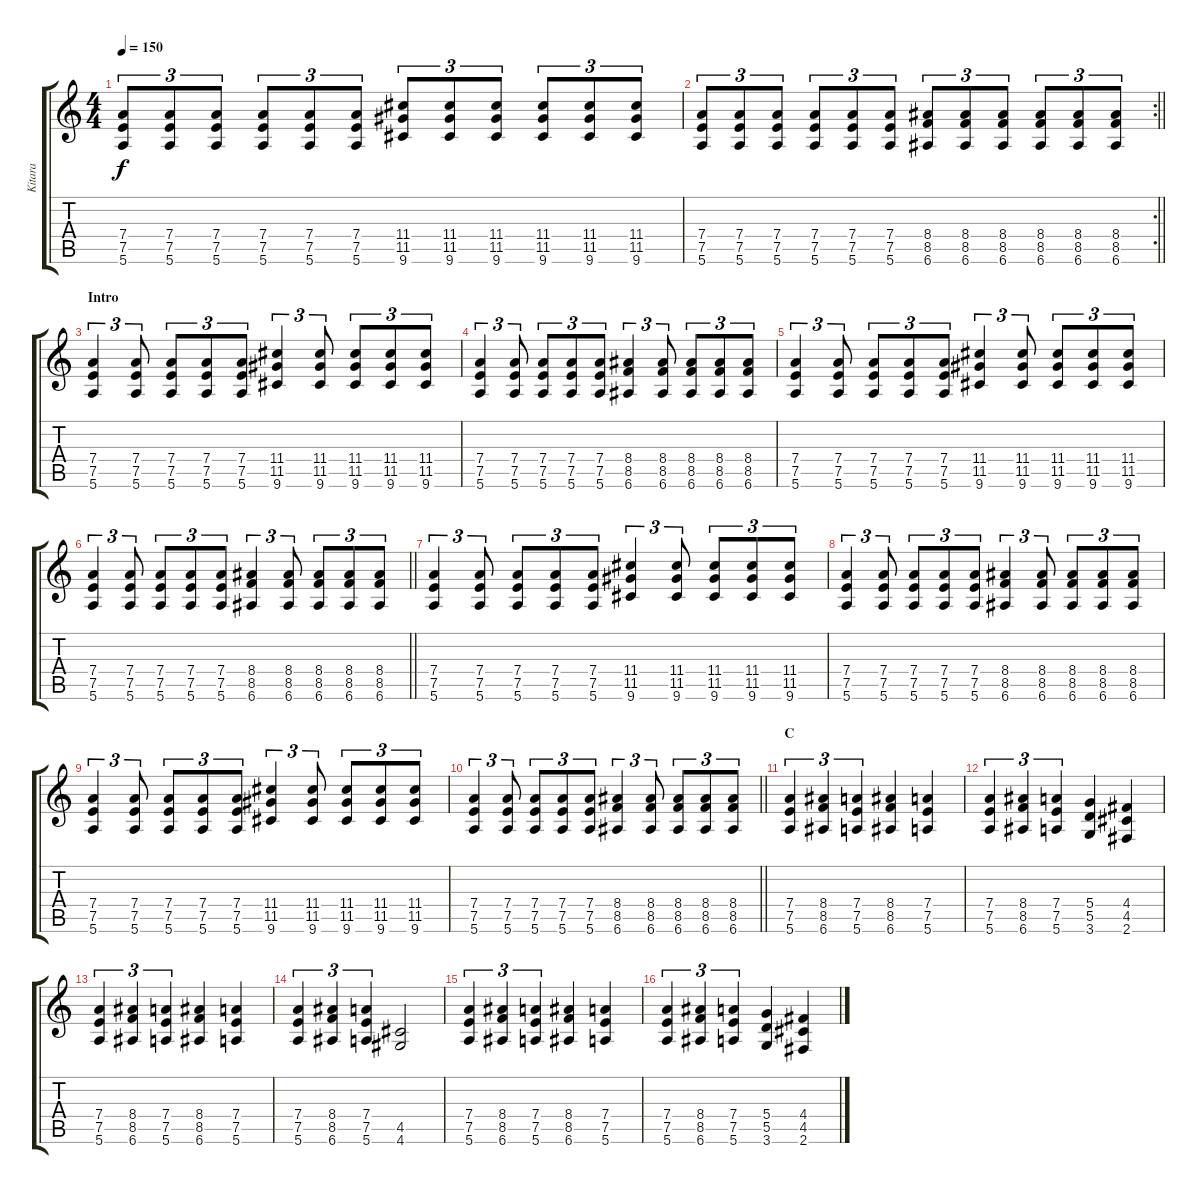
\track ("Kitara" "Kitara") {mute instrument distortionguitar}
\staff {score tabs}
\tuning (E4 B3 G3 D3 A2 E2) {hide}
\ts (4 4)
\tempo 150
\clef g2
\ks c
(7.4 7.5 5.6).8{tu (3 2) dy f} (7.4 7.5 5.6).8{tu (3 2)} (7.4 7.5 5.6).8{tu (3 2)} (7.4 7.5 5.6).8{tu (3 2)} (7.4 7.5 5.6).8{tu (3 2)} (7.4 7.5 5.6).8{tu (3 2)} (11.4 11.5 9.6).8{tu (3 2)} (11.4 11.5 9.6).8{tu (3 2)} (11.4 11.5 9.6).8{tu (3 2)} (11.4 11.5 9.6).8{tu (3 2)} (11.4 11.5 9.6).8{tu (3 2)} (11.4 11.5 9.6).8{tu (3 2)} |
\rc 2
\barLineRight lightlight
(7.4 7.5 5.6).8{tu (3 2)} (7.4 7.5 5.6).8{tu (3 2)} (7.4 7.5 5.6).8{tu (3 2)} (7.4 7.5 5.6).8{tu (3 2)} (7.4 7.5 5.6).8{tu (3 2)} (7.4 7.5 5.6).8{tu (3 2)} (8.4 8.5 6.6).8{tu (3 2)} (8.4 8.5 6.6).8{tu (3 2)} (8.4 8.5 6.6).8{tu (3 2)} (8.4 8.5 6.6).8{tu (3 2)} (8.4 8.5 6.6).8{tu (3 2)} (8.4 8.5 6.6).8{tu (3 2)} |
\section ("" "Intro")
(7.4 7.5 5.6).4{tu (3 2)} (7.4 7.5 5.6).8{tu (3 2)} (7.4 7.5 5.6).8{tu (3 2)} (7.4 7.5 5.6).8{tu (3 2)} (7.4 7.5 5.6).8{tu (3 2)} (11.4 11.5 9.6).4{tu (3 2)} (11.4 11.5 9.6).8{tu (3 2)} (11.4 11.5 9.6).8{tu (3 2)} (11.4 11.5 9.6).8{tu (3 2)} (11.4 11.5 9.6).8{tu (3 2)} |
(7.4 7.5 5.6).4{tu (3 2)} (7.4 7.5 5.6).8{tu (3 2)} (7.4 7.5 5.6).8{tu (3 2)} (7.4 7.5 5.6).8{tu (3 2)} (7.4 7.5 5.6).8{tu (3 2)} (8.4 8.5 6.6).4{tu (3 2)} (8.4 8.5 6.6).8{tu (3 2)} (8.4 8.5 6.6).8{tu (3 2)} (8.4 8.5 6.6).8{tu (3 2)} (8.4 8.5 6.6).8{tu (3 2)} |
(7.4 7.5 5.6).4{tu (3 2)} (7.4 7.5 5.6).8{tu (3 2)} (7.4 7.5 5.6).8{tu (3 2)} (7.4 7.5 5.6).8{tu (3 2)} (7.4 7.5 5.6).8{tu (3 2)} (11.4 11.5 9.6).4{tu (3 2)} (11.4 11.5 9.6).8{tu (3 2)} (11.4 11.5 9.6).8{tu (3 2)} (11.4 11.5 9.6).8{tu (3 2)} (11.4 11.5 9.6).8{tu (3 2)} |
\barLineRight lightlight
(7.4 7.5 5.6).4{tu (3 2)} (7.4 7.5 5.6).8{tu (3 2)} (7.4 7.5 5.6).8{tu (3 2)} (7.4 7.5 5.6).8{tu (3 2)} (7.4 7.5 5.6).8{tu (3 2)} (8.4 8.5 6.6).4{tu (3 2)} (8.4 8.5 6.6).8{tu (3 2)} (8.4 8.5 6.6).8{tu (3 2)} (8.4 8.5 6.6).8{tu (3 2)} (8.4 8.5 6.6).8{tu (3 2)} |
(7.4 7.5 5.6).4{tu (3 2)} (7.4 7.5 5.6).8{tu (3 2)} (7.4 7.5 5.6).8{tu (3 2)} (7.4 7.5 5.6).8{tu (3 2)} (7.4 7.5 5.6).8{tu (3 2)} (11.4 11.5 9.6).4{tu (3 2)} (11.4 11.5 9.6).8{tu (3 2)} (11.4 11.5 9.6).8{tu (3 2)} (11.4 11.5 9.6).8{tu (3 2)} (11.4 11.5 9.6).8{tu (3 2)} |
(7.4 7.5 5.6).4{tu (3 2)} (7.4 7.5 5.6).8{tu (3 2)} (7.4 7.5 5.6).8{tu (3 2)} (7.4 7.5 5.6).8{tu (3 2)} (7.4 7.5 5.6).8{tu (3 2)} (8.4 8.5 6.6).4{tu (3 2)} (8.4 8.5 6.6).8{tu (3 2)} (8.4 8.5 6.6).8{tu (3 2)} (8.4 8.5 6.6).8{tu (3 2)} (8.4 8.5 6.6).8{tu (3 2)} |
(7.4 7.5 5.6).4{tu (3 2)} (7.4 7.5 5.6).8{tu (3 2)} (7.4 7.5 5.6).8{tu (3 2)} (7.4 7.5 5.6).8{tu (3 2)} (7.4 7.5 5.6).8{tu (3 2)} (11.4 11.5 9.6).4{tu (3 2)} (11.4 11.5 9.6).8{tu (3 2)} (11.4 11.5 9.6).8{tu (3 2)} (11.4 11.5 9.6).8{tu (3 2)} (11.4 11.5 9.6).8{tu (3 2)} |
\barLineRight lightlight
(7.4 7.5 5.6).4{tu (3 2)} (7.4 7.5 5.6).8{tu (3 2)} (7.4 7.5 5.6).8{tu (3 2)} (7.4 7.5 5.6).8{tu (3 2)} (7.4 7.5 5.6).8{tu (3 2)} (8.4 8.5 6.6).4{tu (3 2)} (8.4 8.5 6.6).8{tu (3 2)} (8.4 8.5 6.6).8{tu (3 2)} (8.4 8.5 6.6).8{tu (3 2)} (8.4 8.5 6.6).8{tu (3 2)} |
\section ("" "C")
(7.4 7.5 5.6).4{tu (3 2)} (8.4 8.5 6.6).4{tu (3 2)} (7.4 7.5 5.6).4{tu (3 2)} (8.4 8.5 6.6).4 (7.4 7.5 5.6).4 |
(7.4 7.5 5.6).4{tu (3 2)} (8.4 8.5 6.6).4{tu (3 2)} (7.4 7.5 5.6).4{tu (3 2)} (5.4 5.5 3.6).4 (4.4 4.5 2.6).4 |
(7.4 7.5 5.6).4{tu (3 2)} (8.4 8.5 6.6).4{tu (3 2)} (7.4 7.5 5.6).4{tu (3 2)} (8.4 8.5 6.6).4 (7.4 7.5 5.6).4 |
(7.4 7.5 5.6).4{tu (3 2)} (8.4 8.5 6.6).4{tu (3 2)} (7.4 7.5 5.6).4{tu (3 2)} (4.5 4.6).2 |
(7.4 7.5 5.6).4{tu (3 2)} (8.4 8.5 6.6).4{tu (3 2)} (7.4 7.5 5.6).4{tu (3 2)} (8.4 8.5 6.6).4 (7.4 7.5 5.6).4 |
(7.4 7.5 5.6).4{tu (3 2)} (8.4 8.5 6.6).4{tu (3 2)} (7.4 7.5 5.6).4{tu (3 2)} (5.4 5.5 3.6).4 (4.4 4.5 2.6).4
